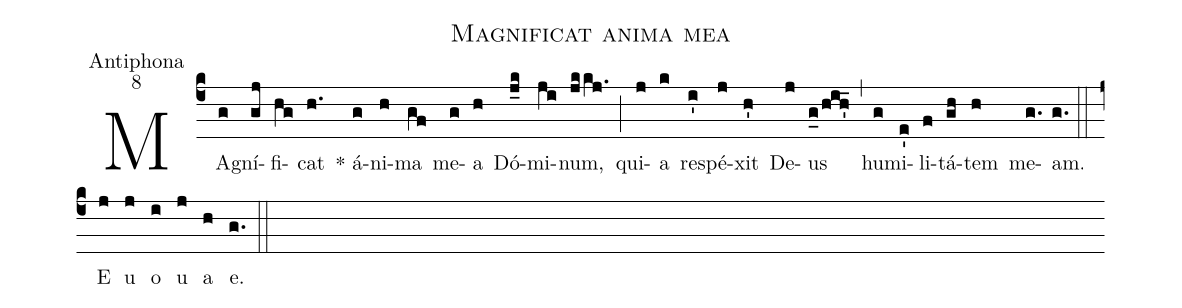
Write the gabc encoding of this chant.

name:Magnificat anima mea;
office-part:Antiphona;
mode:8;
%%
(c4)MAg(g)ní(gj)fi(hg)cat(h.) * á(g)ni(h)ma(gf) me(g)a(h) Dó(j_k)mi(ji)num,(jkkj.) (;)qui(j)a(k) re(i')spé(j)xit(h') De(j)us(g_0/h!i!h'_) (,)hu(g)mi(e')li(f)tá(gh)tem(h) me(g.)am.(g.) (::)E(j) u(j) o(i) u(j) a(h) e.(g.) (::) (          )
